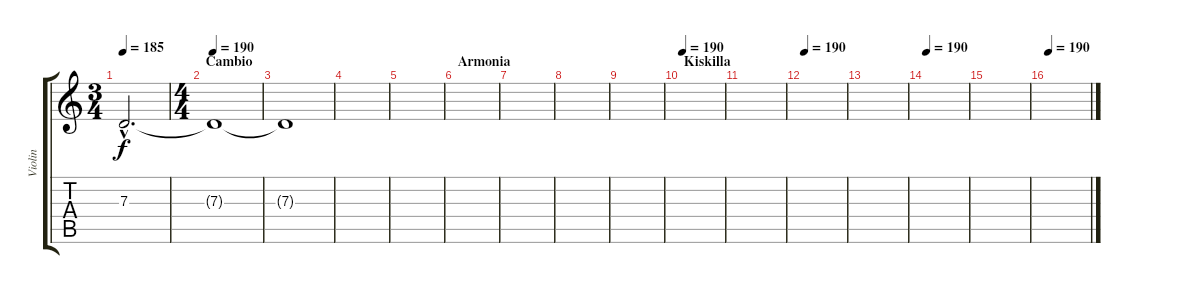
\track ("Violin" "Violin") {instrument violin}
\staff {score tabs}
\tuning (E4 B3 G3 D3 A2 E2) {hide}
\ts (3 4)
\tempo 185
\clef g2
\ks c
7.3{hac}.2{d dy f} |
\ts (4 4)
\section ("" "Cambio")
\tempo 190
7.3{t}.1 |
7.3{t}.1 |
|
|
\section ("" "Armonia")
|
|
|
|
\section ("" "Kiskilla")
\tempo 190
|
|
\tempo 190
|
|
\tempo 190
|
|
\tempo 190
